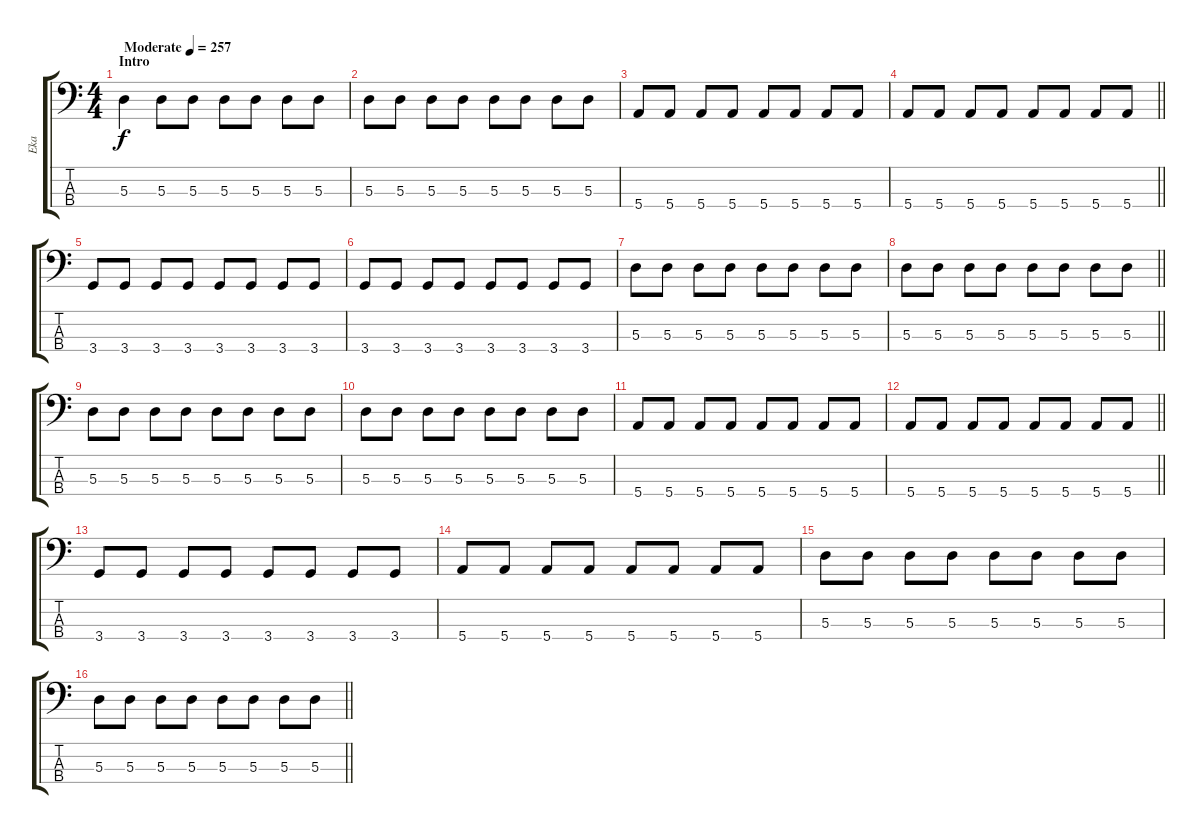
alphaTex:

\track ("Eka" "Eka") {instrument electricbasspick}
\staff {score tabs}
\tuning (G2 D2 A1 E1) {hide}
\ts (4 4)
\section ("" "Intro")
\tempo (257 "Moderate")
\clef f4
\ks c
5.3.4{dy f instrument electricbasspick} 5.3.8 5.3.8 5.3.8 5.3.8 5.3.8 5.3.8 |
5.3.8 5.3.8 5.3.8 5.3.8 5.3.8 5.3.8 5.3.8 5.3.8 |
5.4.8 5.4.8 5.4.8 5.4.8 5.4.8 5.4.8 5.4.8 5.4.8 |
\barLineRight lightlight
5.4.8 5.4.8 5.4.8 5.4.8 5.4.8 5.4.8 5.4.8 5.4.8 |
3.4.8 3.4.8 3.4.8 3.4.8 3.4.8 3.4.8 3.4.8 3.4.8 |
3.4.8 3.4.8 3.4.8 3.4.8 3.4.8 3.4.8 3.4.8 3.4.8 |
5.3.8 5.3.8 5.3.8 5.3.8 5.3.8 5.3.8 5.3.8 5.3.8 |
\barLineRight lightlight
5.3.8 5.3.8 5.3.8 5.3.8 5.3.8 5.3.8 5.3.8 5.3.8 |
5.3.8 5.3.8 5.3.8 5.3.8 5.3.8 5.3.8 5.3.8 5.3.8 |
5.3.8 5.3.8 5.3.8 5.3.8 5.3.8 5.3.8 5.3.8 5.3.8 |
5.4.8 5.4.8 5.4.8 5.4.8 5.4.8 5.4.8 5.4.8 5.4.8 |
\barLineRight lightlight
5.4.8 5.4.8 5.4.8 5.4.8 5.4.8 5.4.8 5.4.8 5.4.8 |
3.4.8 3.4.8 3.4.8 3.4.8 3.4.8 3.4.8 3.4.8 3.4.8 |
5.4.8 5.4.8 5.4.8 5.4.8 5.4.8 5.4.8 5.4.8 5.4.8 |
5.3.8 5.3.8 5.3.8 5.3.8 5.3.8 5.3.8 5.3.8 5.3.8 |
\barLineRight lightlight
5.3.8 5.3.8 5.3.8 5.3.8 5.3.8 5.3.8 5.3.8 5.3.8
